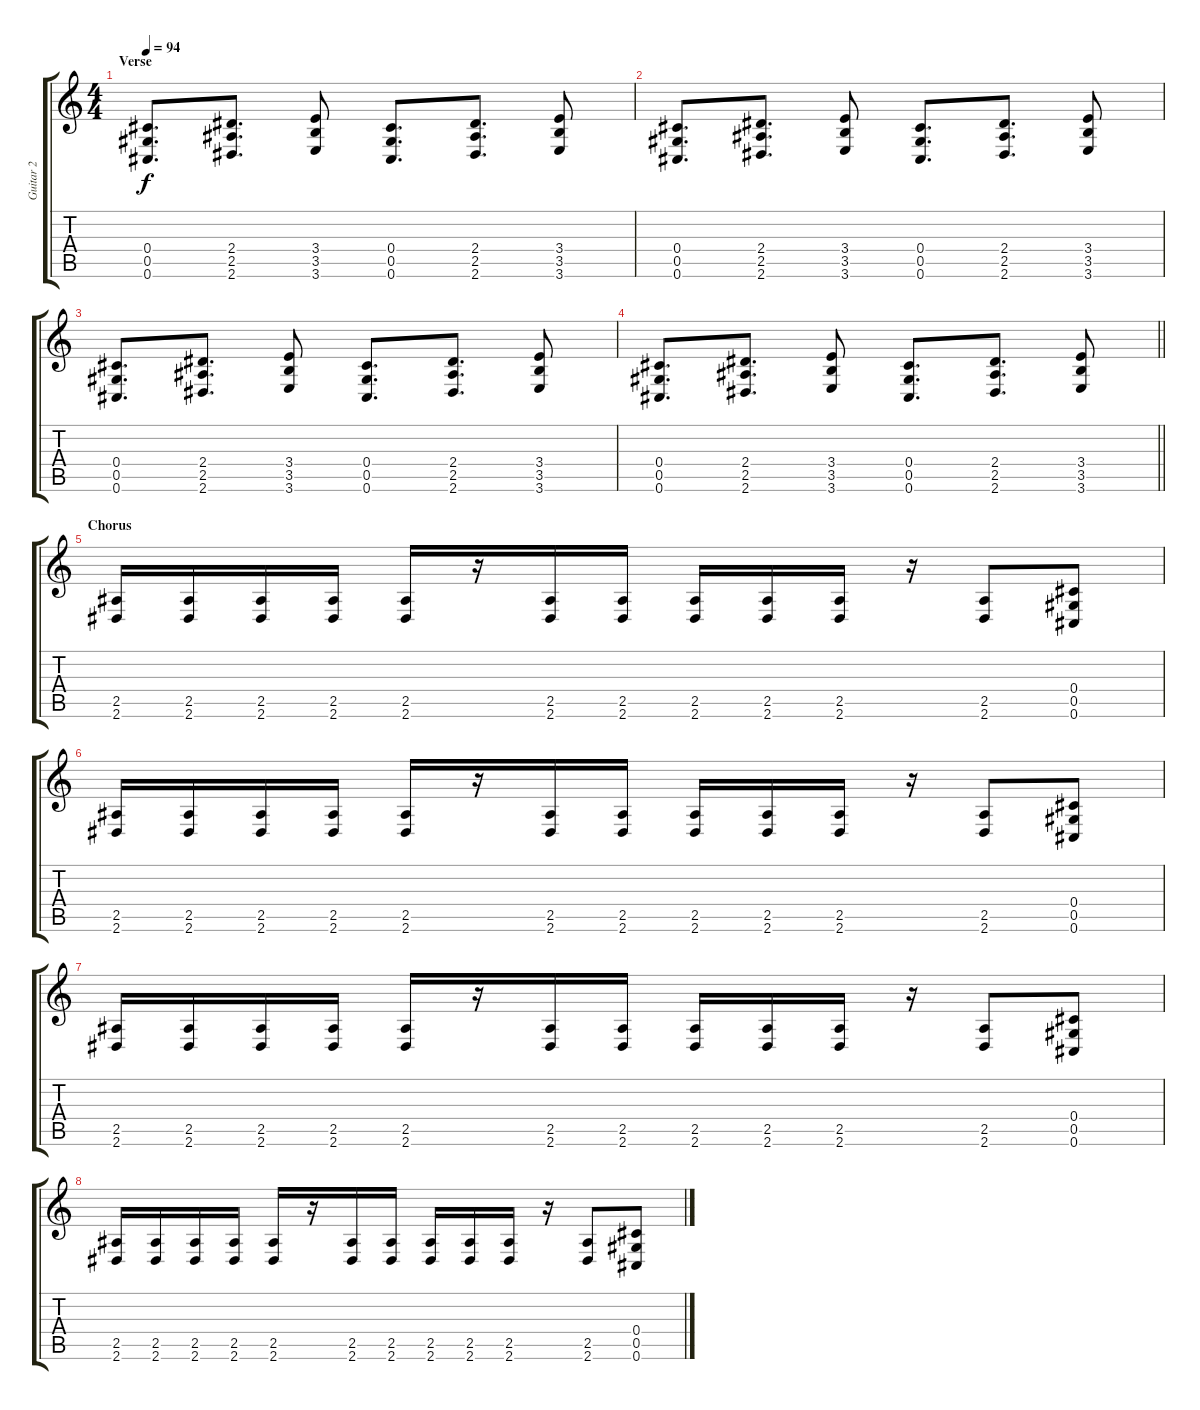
\track ("Guitar 2" "Guitar 2") {instrument overdrivenguitar}
\staff {score tabs}
\tuning (Eb4 Bb3 Gb3 Db3 Ab2 Db2) {hide}
\ts (4 4)
\section ("" "Verse")
\tempo 94
\clef g2
\ks c
(0.4 0.5 0.6).8{d dy f} (2.4 2.5 2.6).8{d} (3.4 3.5 3.6).8 (0.4 0.5 0.6).8{d} (2.4 2.5 2.6).8{d} (3.4 3.5 3.6).8 |
(0.4 0.5 0.6).8{d} (2.4 2.5 2.6).8{d} (3.4 3.5 3.6).8 (0.4 0.5 0.6).8{d} (2.4 2.5 2.6).8{d} (3.4 3.5 3.6).8 |
(0.4 0.5 0.6).8{d} (2.4 2.5 2.6).8{d} (3.4 3.5 3.6).8 (0.4 0.5 0.6).8{d} (2.4 2.5 2.6).8{d} (3.4 3.5 3.6).8 |
\barLineRight lightlight
(0.4 0.5 0.6).8{d} (2.4 2.5 2.6).8{d} (3.4 3.5 3.6).8 (0.4 0.5 0.6).8{d} (2.4 2.5 2.6).8{d} (3.4 3.5 3.6).8 |
\section ("" "Chorus")
(2.5 2.6).16 (2.5 2.6).16 (2.5 2.6).16 (2.5 2.6).16 (2.5 2.6).16 r.16 (2.5 2.6).16 (2.5 2.6).16 (2.5 2.6).16 (2.5 2.6).16 (2.5 2.6).16 r.16 (2.5 2.6).8 (0.4 0.5 0.6).8 |
(2.5 2.6).16 (2.5 2.6).16 (2.5 2.6).16 (2.5 2.6).16 (2.5 2.6).16 r.16 (2.5 2.6).16 (2.5 2.6).16 (2.5 2.6).16 (2.5 2.6).16 (2.5 2.6).16 r.16 (2.5 2.6).8 (0.4 0.5 0.6).8 |
(2.5 2.6).16 (2.5 2.6).16 (2.5 2.6).16 (2.5 2.6).16 (2.5 2.6).16 r.16 (2.5 2.6).16 (2.5 2.6).16 (2.5 2.6).16 (2.5 2.6).16 (2.5 2.6).16 r.16 (2.5 2.6).8 (0.4 0.5 0.6).8 |
(2.5 2.6).16 (2.5 2.6).16 (2.5 2.6).16 (2.5 2.6).16 (2.5 2.6).16 r.16 (2.5 2.6).16 (2.5 2.6).16 (2.5 2.6).16 (2.5 2.6).16 (2.5 2.6).16 r.16 (2.5 2.6).8 (0.4 0.5 0.6).8
